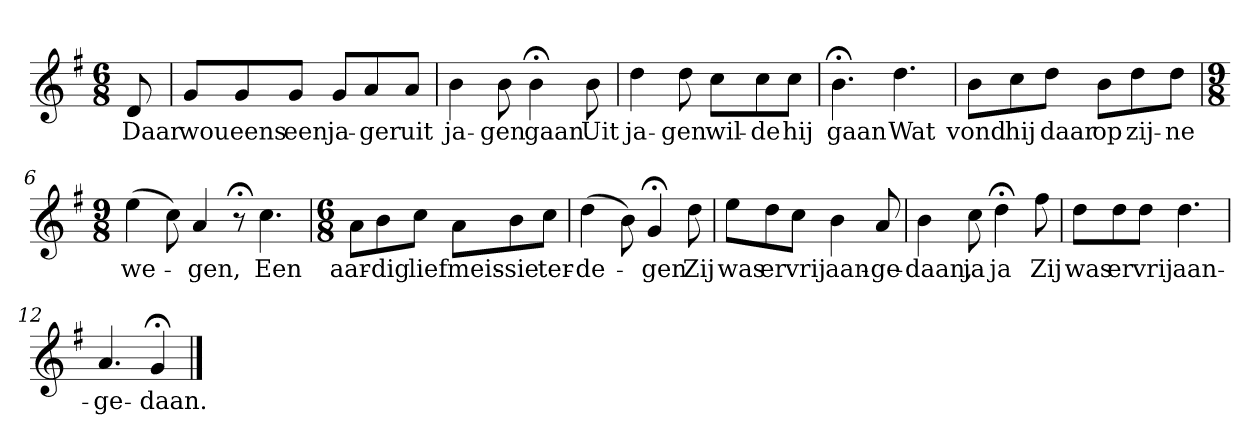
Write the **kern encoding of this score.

**kern	**text
*part1	*part1
*staff1	*staff1
*k[f#]	*
*G:	*
*M6/8	*
*MM120	*
=	=
8d	Daar
=1	=1
8gL	wou
8g	eens
8gJ	een
8gL	ja-
8a	-ger
8aJ	uit
=2	=2
4b	ja-
8b	-gen
4b;<	gaan
8b	Uit
=3	=3
4dd	ja-
8dd	-gen
8ccL	wil-
8cc	-de
8ccJ	hij
=4	=4
4.b;<	gaan
4.dd	Wat
=5	=5
8bL	vond
8cc	hij
8ddJ	daar
8bL	op
8dd	zij-
8ddJ	-ne
=6	=6
*M9/8	*
(4ee	we-
8cc)	.
4a	-gen,
8r;<	.
4.cc	Een
=7	=7
*M6/8	*
8aL	aar-
8b	-dig
8ccJ	lief
8aL	meis-
8b	-sie
8ccJ	ter-
=8	=8
(4dd	-de-
8b)	.
4g;<	-gen
8dd	Zij
=9	=9
8eeL	was
8dd	er
8ccJ	vrij
4b	aan-
8a	-ge-
=10	=10
4b	-daan,
8cc	ja
4dd;<	ja
8ff#	Zij
=11	=11
8ddL	was
8dd	er
8ddJ	vrij
4.dd	aan-
=12	=12
4.a	-ge-
4g;<	-daan.
==	==
*-	*-
